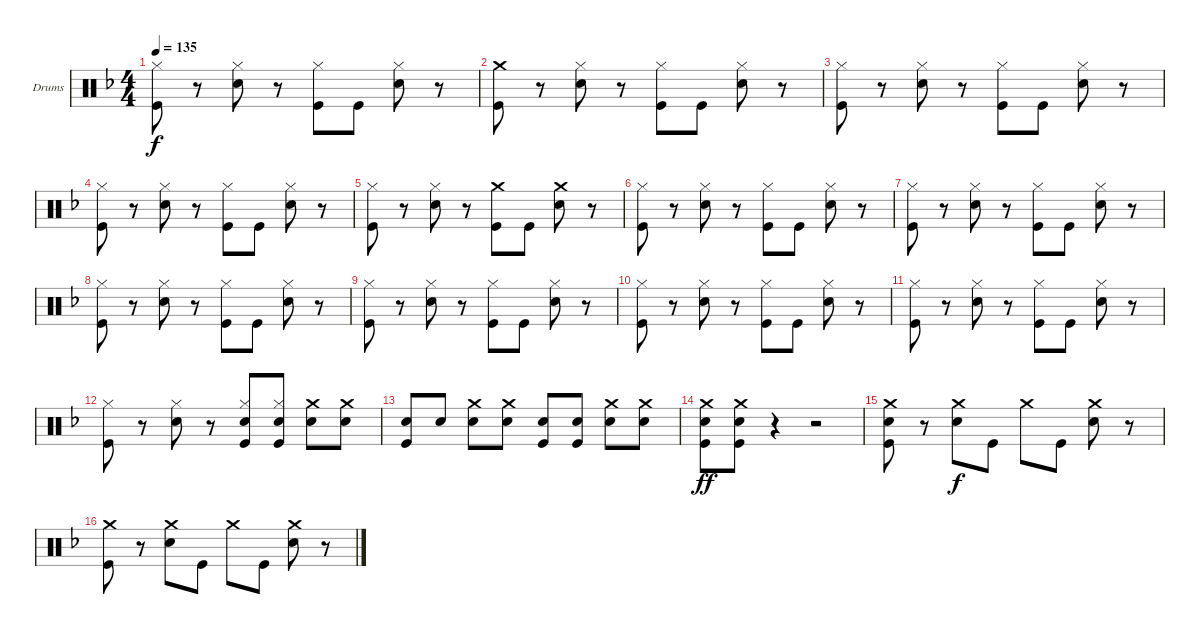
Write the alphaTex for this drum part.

\defaultSystemsLayout 4
\bracketExtendMode groupsimilarinstruments
\firstSystemTrackNameOrientation horizontal
\otherSystemsTrackNameOrientation horizontal
\track ("Drumkit" "Drums") {instrument percussion}
\staff {score}
\articulation defaults
\ts (4 4)
\tempo 135
\clef neutral
\ks dminor
("Kick (hit)" "Hi-Hat (closed)").8{dy f} r.8 ("Snare (hit) 2" "Hi-Hat (closed)").8 r.8 ("Kick (hit)" "Hi-Hat (closed)").8 "Kick (hit)".8 ("Snare (hit) 2" "Hi-Hat (closed)").8 r.8 |
("Kick (hit)" "Crash medium (hit)").8 r.8 ("Snare (hit) 2" "Hi-Hat (closed)").8 r.8 ("Kick (hit)" "Hi-Hat (closed)").8 "Kick (hit)".8 ("Snare (hit) 2" "Hi-Hat (closed)").8 r.8 |
("Kick (hit)" "Hi-Hat (closed)").8 r.8 ("Snare (hit) 2" "Hi-Hat (closed)").8 r.8 ("Kick (hit)" "Hi-Hat (closed)").8 "Kick (hit)".8 ("Snare (hit) 2" "Hi-Hat (closed)").8 r.8 |
("Kick (hit)" "Hi-Hat (closed)").8 r.8 ("Snare (hit) 2" "Hi-Hat (closed)").8 r.8 ("Kick (hit)" "Hi-Hat (closed)").8 "Kick (hit)".8 ("Snare (hit) 2" "Hi-Hat (closed)").8 r.8 |
("Kick (hit)" "Hi-Hat (closed)").8 r.8 ("Snare (hit) 2" "Hi-Hat (closed)").8 r.8 ("Kick (hit)" "Crash medium (hit)").8 "Kick (hit)".8 ("Snare (hit) 2" "Crash medium (hit)").8 r.8 |
("Kick (hit)" "Hi-Hat (closed)").8 r.8 ("Snare (hit) 2" "Hi-Hat (closed)").8 r.8 ("Kick (hit)" "Hi-Hat (closed)").8 "Kick (hit)".8 ("Snare (hit) 2" "Hi-Hat (closed)").8 r.8 |
("Kick (hit)" "Hi-Hat (closed)").8 r.8 ("Snare (hit) 2" "Hi-Hat (closed)").8 r.8 ("Kick (hit)" "Hi-Hat (closed)").8 "Kick (hit)".8 ("Snare (hit) 2" "Hi-Hat (closed)").8 r.8 |
("Kick (hit)" "Hi-Hat (closed)").8 r.8 ("Snare (hit) 2" "Hi-Hat (closed)").8 r.8 ("Kick (hit)" "Hi-Hat (closed)").8 "Kick (hit)".8 ("Snare (hit) 2" "Hi-Hat (closed)").8 r.8 |
("Kick (hit)" "Hi-Hat (closed)").8 r.8 ("Snare (hit) 2" "Hi-Hat (closed)").8 r.8 ("Kick (hit)" "Hi-Hat (closed)").8 "Kick (hit)".8 ("Snare (hit) 2" "Hi-Hat (closed)").8 r.8 |
("Kick (hit)" "Hi-Hat (closed)").8 r.8 ("Snare (hit) 2" "Hi-Hat (closed)").8 r.8 ("Kick (hit)" "Hi-Hat (closed)").8 "Kick (hit)".8 ("Snare (hit) 2" "Hi-Hat (closed)").8 r.8 |
("Kick (hit)" "Hi-Hat (closed)").8 r.8 ("Snare (hit) 2" "Hi-Hat (closed)").8 r.8 ("Kick (hit)" "Hi-Hat (closed)").8 "Kick (hit)".8 ("Snare (hit) 2" "Hi-Hat (closed)").8 r.8 |
("Kick (hit)" "Hi-Hat (closed)").8 r.8 ("Snare (hit) 2" "Hi-Hat (closed)").8 r.8 ("Kick (hit)" "Hi-Hat (closed)" "Snare (hit) 2").8 ("Kick (hit)" "Snare (hit) 2" "Hi-Hat (closed)").8 ("Snare (hit) 2" "Crash medium (hit)").8 ("Snare (hit) 2" "Crash medium (hit)").8 |
("Kick (hit)" "Snare (hit) 2").8 "Snare (hit) 2".8 ("Snare (hit) 2" "Crash medium (hit)").8 ("Snare (hit) 2" "Crash medium (hit)").8 ("Kick (hit)" "Snare (hit) 2").8 ("Kick (hit)" "Snare (hit) 2").8 ("Snare (hit) 2" "Crash medium (hit)").8 ("Snare (hit) 2" "Crash medium (hit)").8 |
("Kick (hit)" "Snare (hit) 2" "Crash medium (hit)").8{dy ff} ("Kick (hit)" "Snare (hit) 2" "Crash medium (hit)").8 r.4 r.2 |
("Kick (hit)" "Crash medium (hit)" "Snare (hit) 2").8 r.8 ("Crash medium (hit)" "Snare (hit) 2").8{dy f} "Kick (hit)".8 "Crash medium (hit)".8 "Kick (hit)".8 ("Crash medium (hit)" "Snare (hit) 2").8 r.8 |
("Kick (hit)" "Crash medium (hit)").8 r.8 ("Crash medium (hit)" "Snare (hit) 2").8 "Kick (hit)".8 "Crash medium (hit)".8 "Kick (hit)".8 ("Crash medium (hit)" "Snare (hit) 2").8 r.8
